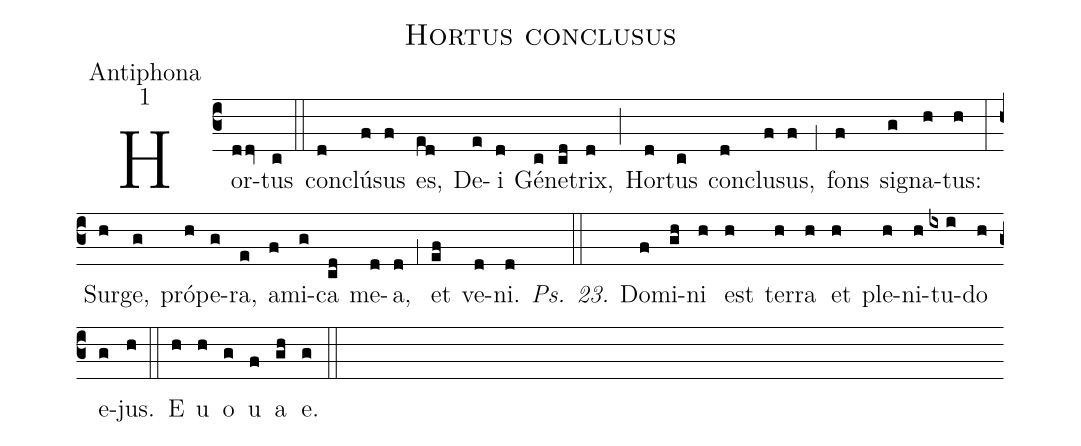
name:Hortus conclusus;
office-part:Antiphona;
mode:1;
%%
(c3) Hor(d/dv)tus(c) (::) con(d)clú(f)sus(f) es,(ed) De(e)i(d) Gé(c)ne(cd)trix,(d) (;) Hor(d)tus(c) con(d)clu(f)sus,(f) (,1) fons(f) sig(g)na(h)tus:(h) (:) Sur(h)ge,(g) pró(h)pe(g)ra,(e) am(f)i(g)ca(cd) me(d)a,(d) (,1) et(ef) ve(d)ni.(d)  <i>Ps. 23.</i>(::) Do(f)mi(gh)ni(h) est(h) ter(h)ra(h) et(h) ple(h)ni(h)tu(ix/i)do(h) e-(g)jus.(h) (::) E(h) u(h) o(g) u(f) a(gh) e.(g) (::)
